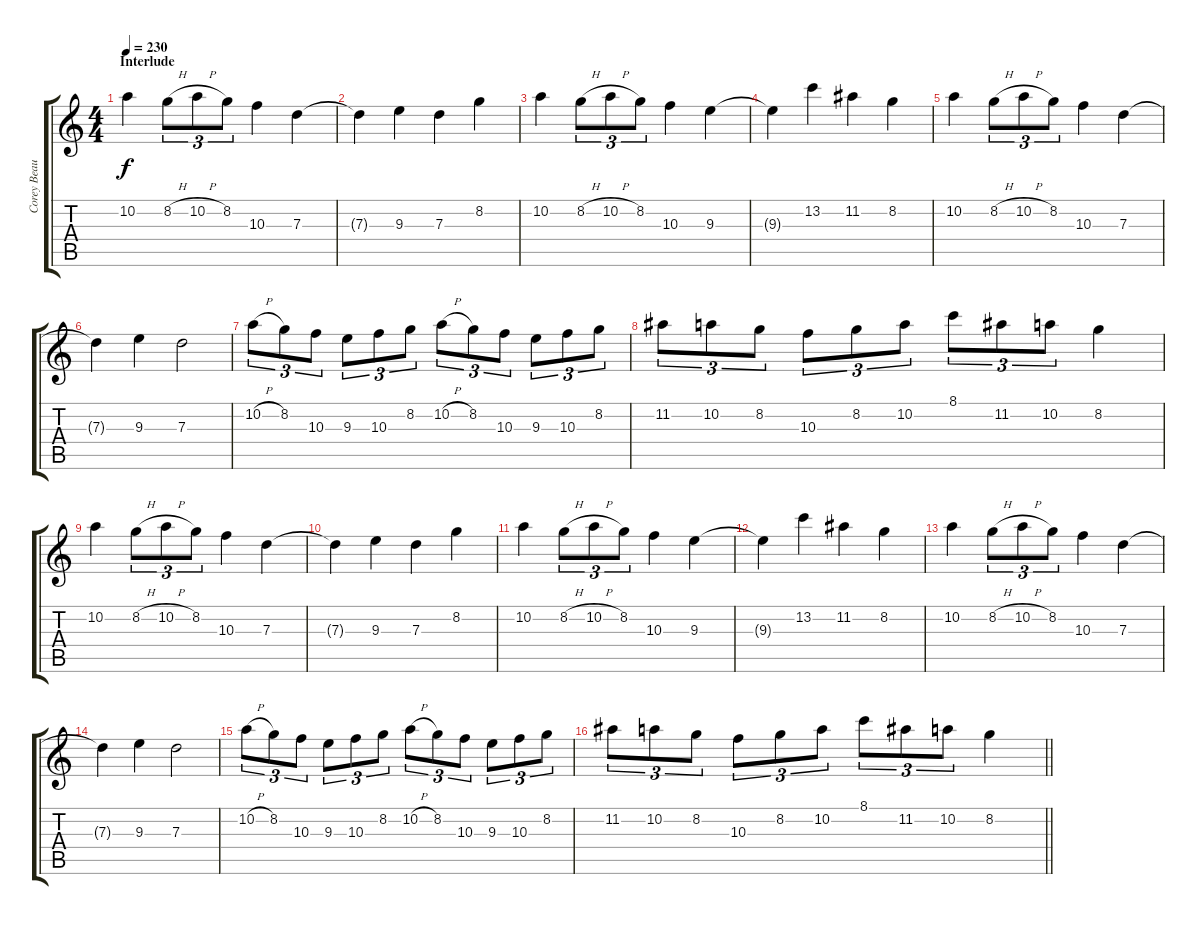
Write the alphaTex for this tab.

\track ("Corey Beaulieu" "Corey Beau") {instrument overdrivenguitar}
\staff {score tabs}
\tuning (E4 B3 G3 D3 A2 D2) {hide}
\ts (4 4)
\section ("" "Interlude")
\tempo 230
\clef g2
\ks c
10.2.4{dy f} 8.2{h}.8{tu (3 2)} 10.2{h}.8{tu (3 2)} 8.2.8{tu (3 2)} 10.3.4 7.3.4 |
7.3{t}.4 9.3.4 7.3.4 8.2.4 |
10.2.4 8.2{h}.8{tu (3 2)} 10.2{h}.8{tu (3 2)} 8.2.8{tu (3 2)} 10.3.4 9.3.4 |
9.3{t}.4 13.2.4 11.2.4 8.2.4 |
10.2.4 8.2{h}.8{tu (3 2)} 10.2{h}.8{tu (3 2)} 8.2.8{tu (3 2)} 10.3.4 7.3.4 |
7.3{t}.4 9.3.4 7.3.2 |
10.2{h}.8{tu (3 2)} 8.2.8{tu (3 2)} 10.3.8{tu (3 2)} 9.3.8{tu (3 2)} 10.3.8{tu (3 2)} 8.2.8{tu (3 2)} 10.2{h}.8{tu (3 2)} 8.2.8{tu (3 2)} 10.3.8{tu (3 2)} 9.3.8{tu (3 2)} 10.3.8{tu (3 2)} 8.2.8{tu (3 2)} |
11.2.8{tu (3 2)} 10.2.8{tu (3 2)} 8.2.8{tu (3 2)} 10.3.8{tu (3 2)} 8.2.8{tu (3 2)} 10.2.8{tu (3 2)} 8.1.8{tu (3 2)} 11.2.8{tu (3 2)} 10.2.8{tu (3 2)} 8.2.4 |
10.2.4 8.2{h}.8{tu (3 2)} 10.2{h}.8{tu (3 2)} 8.2.8{tu (3 2)} 10.3.4 7.3.4 |
7.3{t}.4 9.3.4 7.3.4 8.2.4 |
10.2.4 8.2{h}.8{tu (3 2)} 10.2{h}.8{tu (3 2)} 8.2.8{tu (3 2)} 10.3.4 9.3.4 |
9.3{t}.4 13.2.4 11.2.4 8.2.4 |
10.2.4 8.2{h}.8{tu (3 2)} 10.2{h}.8{tu (3 2)} 8.2.8{tu (3 2)} 10.3.4 7.3.4 |
7.3{t}.4 9.3.4 7.3.2 |
10.2{h}.8{tu (3 2)} 8.2.8{tu (3 2)} 10.3.8{tu (3 2)} 9.3.8{tu (3 2)} 10.3.8{tu (3 2)} 8.2.8{tu (3 2)} 10.2{h}.8{tu (3 2)} 8.2.8{tu (3 2)} 10.3.8{tu (3 2)} 9.3.8{tu (3 2)} 10.3.8{tu (3 2)} 8.2.8{tu (3 2)} |
\barLineRight lightlight
11.2.8{tu (3 2)} 10.2.8{tu (3 2)} 8.2.8{tu (3 2)} 10.3.8{tu (3 2)} 8.2.8{tu (3 2)} 10.2.8{tu (3 2)} 8.1.8{tu (3 2)} 11.2.8{tu (3 2)} 10.2.8{tu (3 2)} 8.2.4
